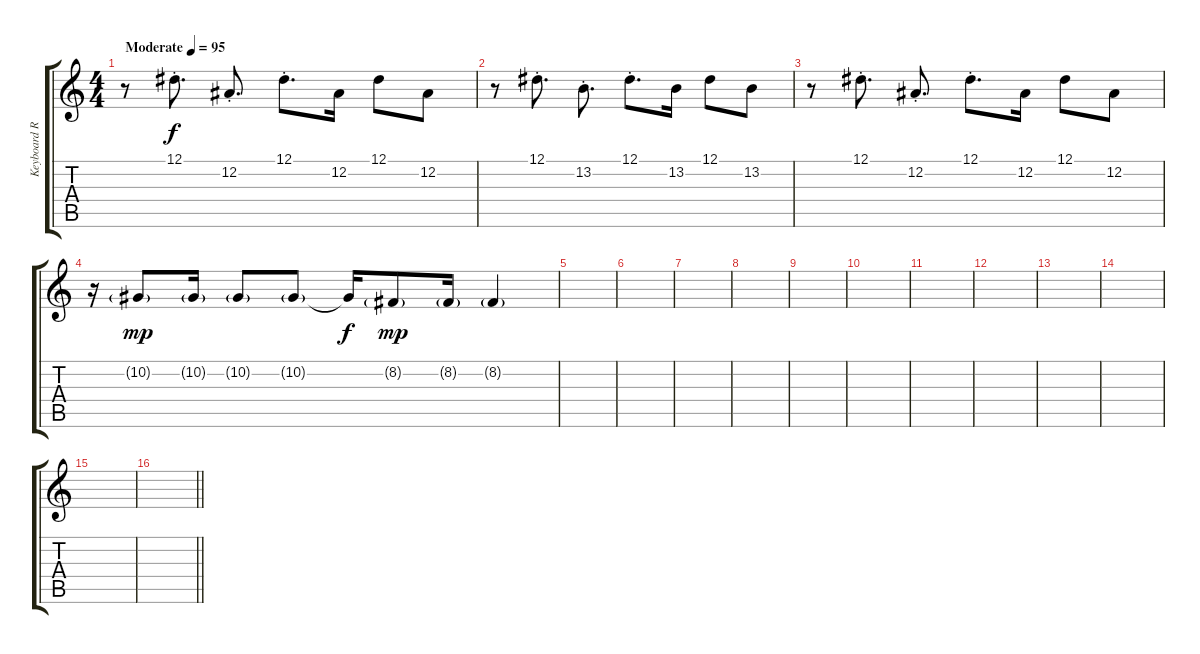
\track ("Keyboard Right" "Keyboard R") {instrument lead1square}
\staff {score tabs}
\tuning (Eb4 Bb3 Gb3 Db3 Ab2 Eb2) {hide}
\ts (4 4)
\tempo (95 "Moderate")
\clef g2
\ks c
r.8{dy f instrument lead1square} 12.1{st}.8{d} 12.2{st}.8{d} 12.1{st}.8{d} 12.2.16 12.1.8 12.2.8 |
r.8 12.1{st}.8{d} 13.2{st}.8{d} 12.1{st}.8{d} 13.2.16 12.1.8 13.2.8 |
r.8 12.1{st}.8{d} 12.2{st}.8{d} 12.1{st}.8{d} 12.2.16 12.1.8 12.2.8 |
r.16 10.2{g}.8{dy mp beam merge} 10.2{g}.16 10.2{g}.8 10.2{g}.8 10.2{t}.16{dy f} 8.2{g}.8{dy mp} 8.2{g}.16 8.2{g}.4 |
|
|
|
|
|
|
|
|
|
|
|
\barLineRight lightlight
